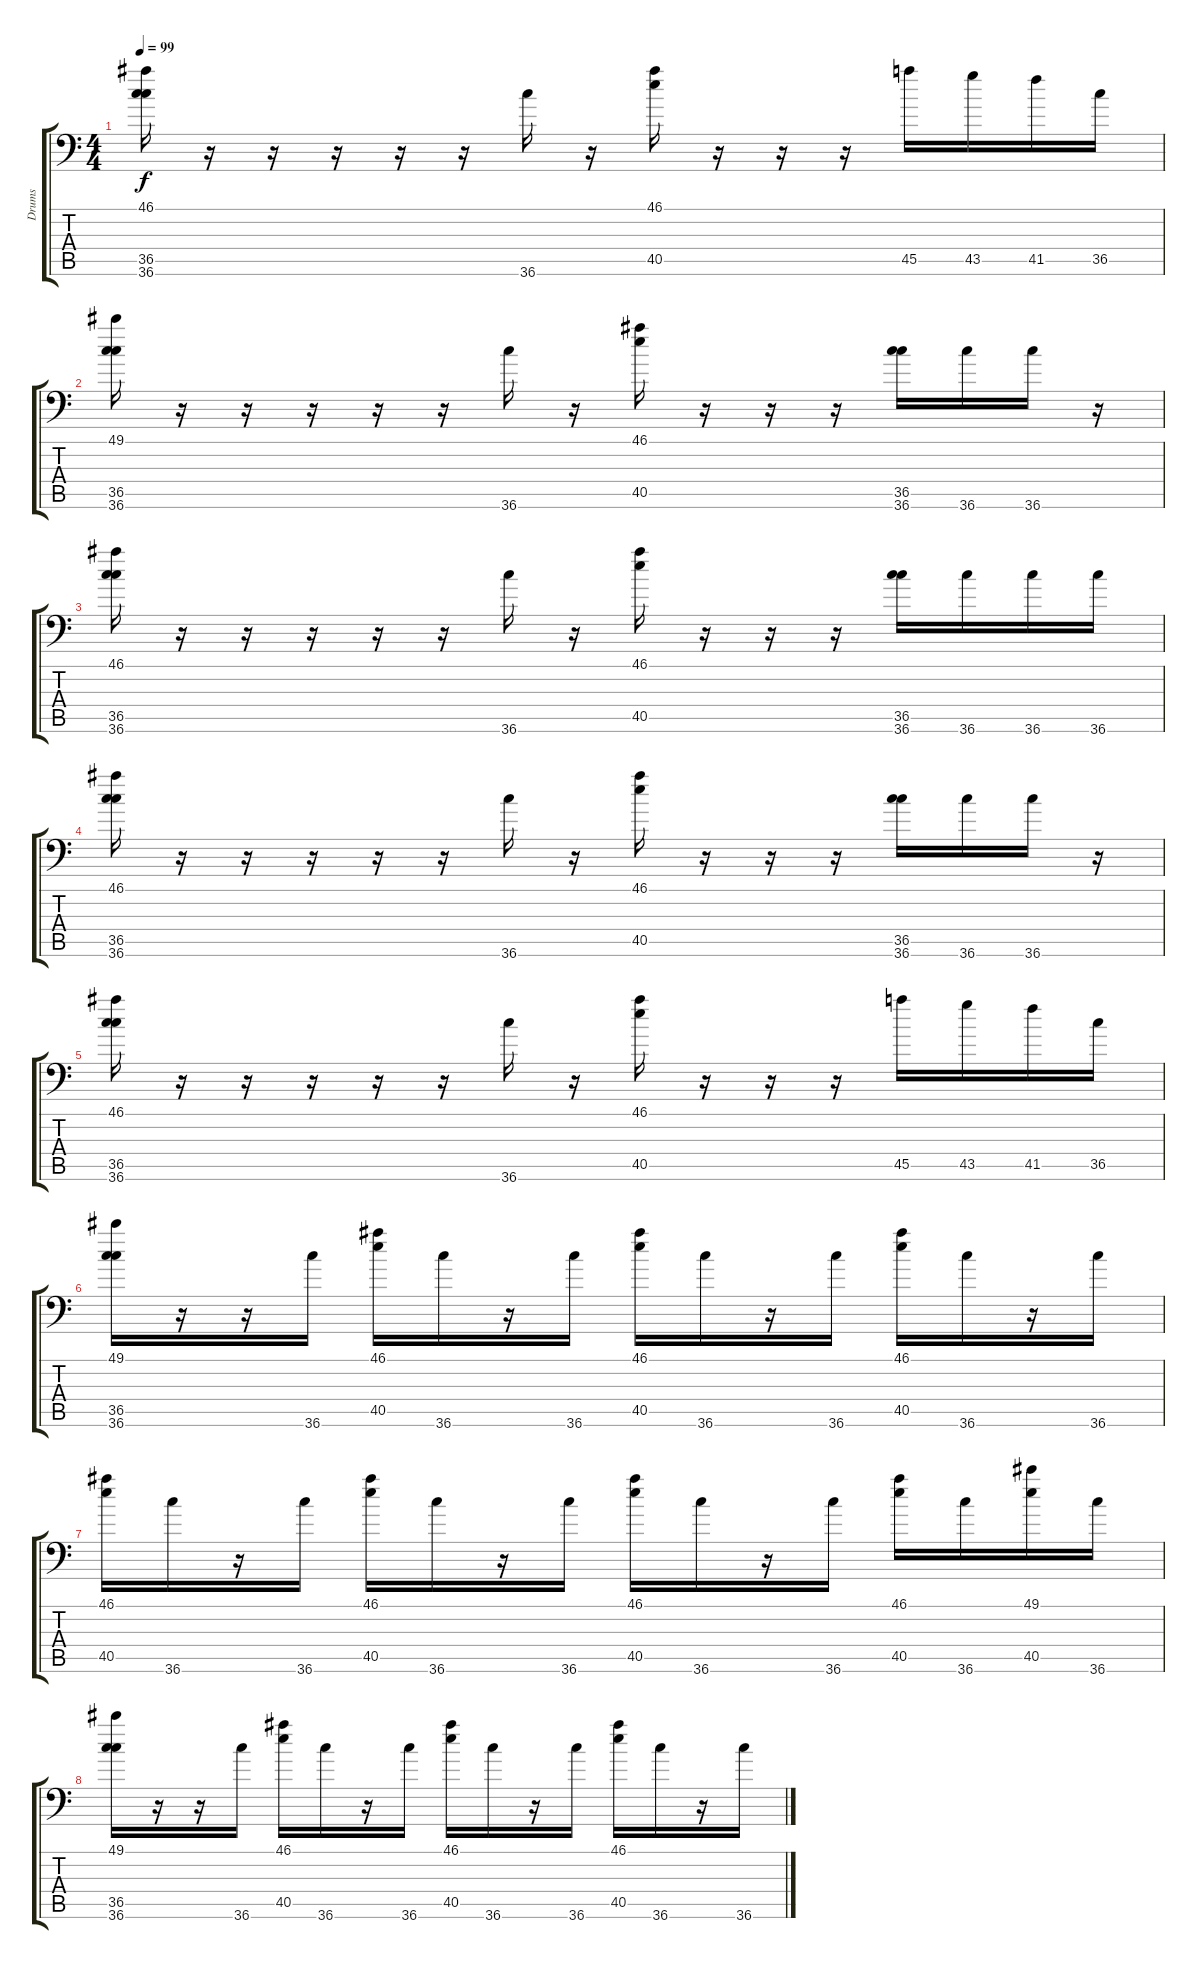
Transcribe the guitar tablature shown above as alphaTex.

\track ("Drums" "Drums") {solo instrument electricguitarclean}
\staff {score tabs}
\tuning (C-1 C-1 C-1 C-1 C-1 C-1) {hide}
\ts (4 4)
\tempo 99
\clef f4
\ks c
(46.1 36.5 36.6).16{dy f} r.16 r.16 r.16 r.16 r.16 36.6.16 r.16 (46.1 40.5).16 r.16 r.16 r.16 45.5.16 43.5.16 41.5.16 36.5.16 |
(49.1 36.5 36.6).16 r.16 r.16 r.16 r.16 r.16 36.6.16 r.16 (46.1 40.5).16 r.16 r.16 r.16 (36.5 36.6).16 36.6.16 36.6.16 r.16 |
(46.1 36.5 36.6).16 r.16 r.16 r.16 r.16 r.16 36.6.16 r.16 (46.1 40.5).16 r.16 r.16 r.16 (36.5 36.6).16 36.6.16 36.6.16 36.6.16 |
(46.1 36.5 36.6).16 r.16 r.16 r.16 r.16 r.16 36.6.16 r.16 (46.1 40.5).16 r.16 r.16 r.16 (36.5 36.6).16 36.6.16 36.6.16 r.16 |
(46.1 36.5 36.6).16 r.16 r.16 r.16 r.16 r.16 36.6.16 r.16 (46.1 40.5).16 r.16 r.16 r.16 45.5.16 43.5.16 41.5.16 36.5.16 |
(49.1 36.5 36.6).16 r.16 r.16 36.6.16 (46.1 40.5).16 36.6.16 r.16 36.6.16 (46.1 40.5).16 36.6.16 r.16 36.6.16 (46.1 40.5).16 36.6.16 r.16 36.6.16 |
(46.1 40.5).16 36.6.16 r.16 36.6.16 (46.1 40.5).16 36.6.16 r.16 36.6.16 (46.1 40.5).16 36.6.16 r.16 36.6.16 (46.1 40.5).16 36.6.16 (49.1 40.5).16 36.6.16 |
(49.1 36.5 36.6).16 r.16 r.16 36.6.16 (46.1 40.5).16 36.6.16 r.16 36.6.16 (46.1 40.5).16 36.6.16 r.16 36.6.16 (46.1 40.5).16 36.6.16 r.16 36.6.16
